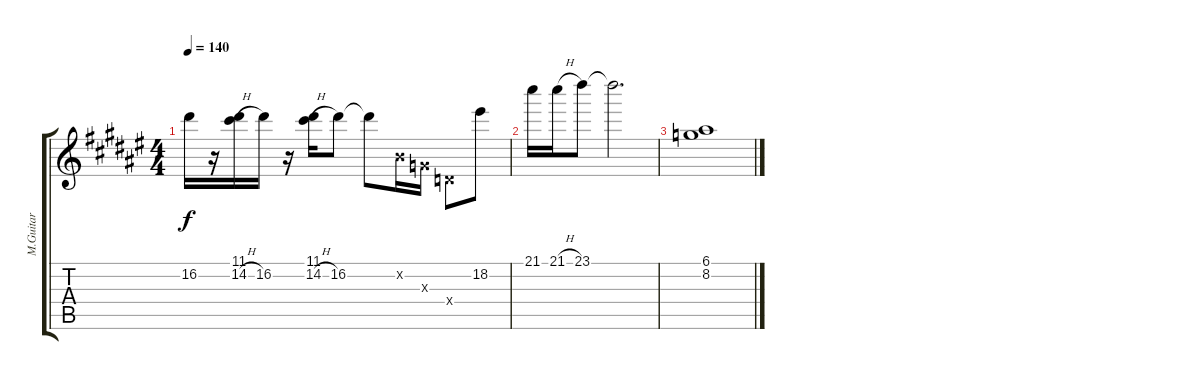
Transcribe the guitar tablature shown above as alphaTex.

\track ("M.Guitar" "M.Guitar") {instrument overdrivenguitar}
\staff {score tabs}
\tuning (E4 B3 G3 D3 A2 E2) {hide}
\ts (4 4)
\tempo 140
\clef g2
\ks d#minor
16.2.16{dy f} r.16 (11.1 14.2{h}).16 16.2.16 r.16 (11.1 14.2{h}).16 16.2.8 16.2{t}.8 0.2{x}.16 0.3{x}.16 0.4{x}.8 18.2.8 |
21.1.16 21.1{h}.16 23.1.8 23.1{t}.2{d} |
(6.1 8.2).1
